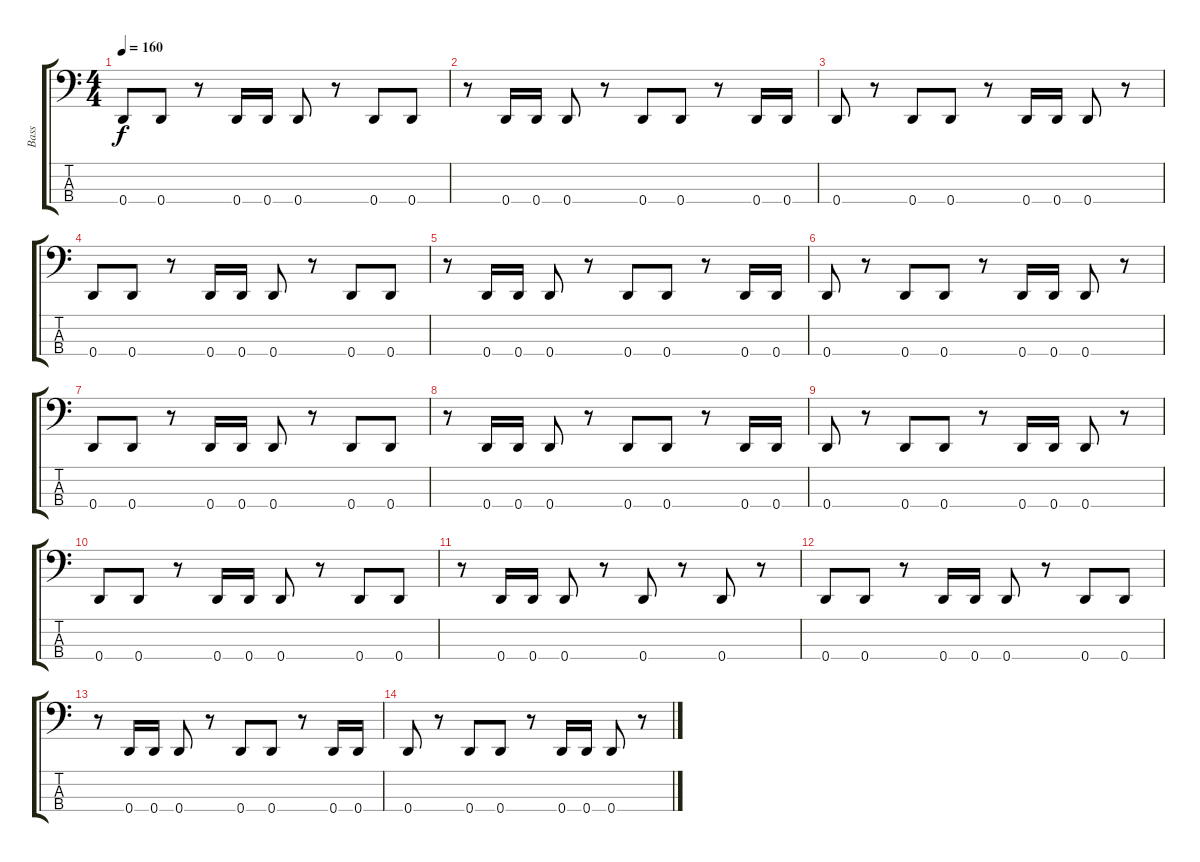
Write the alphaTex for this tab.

\track ("Bass" "Bass") {instrument electricbasspick}
\staff {score tabs}
\tuning (G2 D2 A1 D1) {hide}
\ts (4 4)
\tempo 160
\clef f4
\ks c
0.4.8{dy f} 0.4.8 r.8 0.4.16 0.4.16 0.4.8 r.8 0.4.8 0.4.8 |
r.8 0.4.16 0.4.16 0.4.8 r.8 0.4.8 0.4.8 r.8 0.4.16 0.4.16 |
0.4.8 r.8 0.4.8 0.4.8 r.8 0.4.16 0.4.16 0.4.8 r.8 |
0.4.8 0.4.8 r.8 0.4.16 0.4.16 0.4.8 r.8 0.4.8 0.4.8 |
r.8 0.4.16 0.4.16 0.4.8 r.8 0.4.8 0.4.8 r.8 0.4.16 0.4.16 |
0.4.8 r.8 0.4.8 0.4.8 r.8 0.4.16 0.4.16 0.4.8 r.8 |
0.4.8 0.4.8 r.8 0.4.16 0.4.16 0.4.8 r.8 0.4.8 0.4.8 |
r.8 0.4.16 0.4.16 0.4.8 r.8 0.4.8 0.4.8 r.8 0.4.16 0.4.16 |
0.4.8 r.8 0.4.8 0.4.8 r.8 0.4.16 0.4.16 0.4.8 r.8 |
0.4.8 0.4.8 r.8 0.4.16 0.4.16 0.4.8 r.8 0.4.8 0.4.8 |
r.8 0.4.16 0.4.16 0.4.8 r.8 0.4.8 r.8 0.4.8 r.8 |
0.4.8 0.4.8 r.8 0.4.16 0.4.16 0.4.8 r.8 0.4.8 0.4.8 |
r.8 0.4.16 0.4.16 0.4.8 r.8 0.4.8 0.4.8 r.8 0.4.16 0.4.16 |
0.4.8 r.8 0.4.8 0.4.8 r.8 0.4.16 0.4.16 0.4.8 r.8
